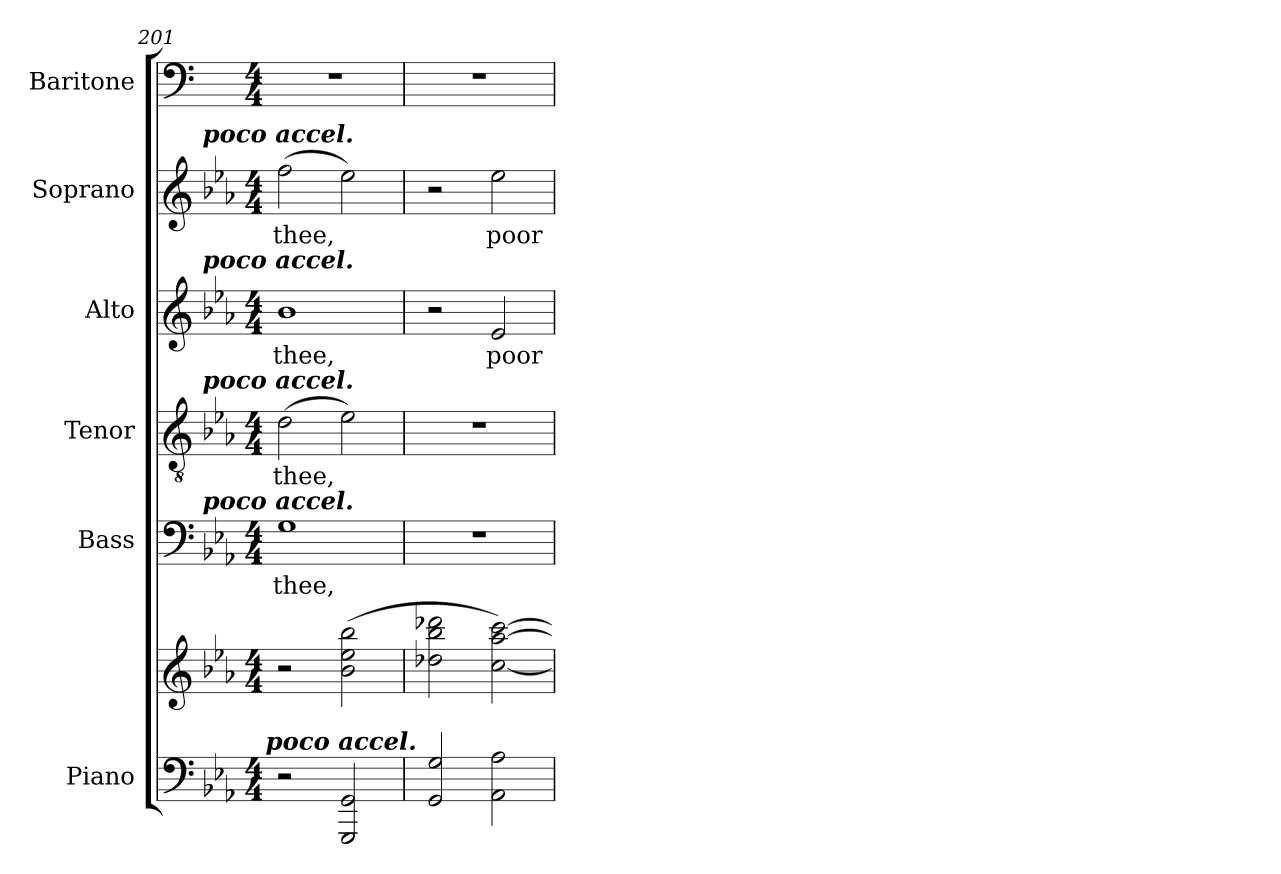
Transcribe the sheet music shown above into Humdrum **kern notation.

**kern	**kern	**kern	**text	**kern	**text	**kern	**text	**kern	**text	**kern
*part6	*part6	*part5	*part5	*part4	*part4	*part3	*part3	*part2	*part2	*part1
*staff7	*staff6	*staff5	*staff5	*staff4	*staff4	*staff3	*staff3	*staff2	*staff2	*staff1
*I"Piano	*	*I"Bass	*	*I"Tenor	*	*I"Alto	*	*I"Soprano	*	*I"Baritone
*	*	*I'B	*	*I'T	*	*I'A	*	*I'S	*	*
*clefF4	*clefG2	*clefF4	*	*clefGv2	*	*clefG2	*	*clefG2	*	*clefF4
*k[b-e-a-]	*k[b-e-a-]	*k[b-e-a-]	*	*k[b-e-a-]	*	*k[b-e-a-]	*	*k[b-e-a-]	*	*k[]
*E-:	*E-:	*E-:	*	*E-:	*	*E-:	*	*E-:	*	*C:
*M4/4	*M4/4	*M4/4	*	*M4/4	*	*M4/4	*	*M4/4	*	*M4/4
=201	=201	=201	=201	=201	=201	=201	=201	=201	=201	=201
!	!	!	!	!	!	!	!	!LO:TX:a:Bi:cj:t=poco accel.	!	!
!	!	!	!	!	!	!LO:TX:a:Bi:cj:t=poco accel.	!	!	!	!
!	!	!	!	!LO:TX:a:Bi:cj:t=poco accel.	!	!	!	!	!	!
!	!	!LO:TX:a:Bi:cj:t=poco accel.	!	!	!	!	!	!	!	!
!	!	!	!LO:LY:b	!	!LO:LY:b	!	!LO:LY:b	!	!LO:LY:b	!
2r	2r	1G	thee,	(>2d	thee,	1b-	thee,	(>2ff	thee,	1r
!LO:TX:a:Bi:cj:t=poco accel.	!	!	!	!	!	!	!	!	!	!
2GGG 2GG	(>2b- 2ee- 2bb-	.	.	2e-)	.	.	.	2ee-)	.	.
=202	=202	=202	=202	=202	=202	=202	=202	=202	=202	=202
2GG 2G	2dd-X 2bb- 2ddd-X	1r	.	1r	.	2r	.	2r	.	1r
!	!	!	!	!	!	!	!LO:LY:b	!	!LO:LY:b	!
2AA- 2A-	[2cc [2aa- [2ccc)	.	.	.	.	2e-	poor	2ee-	poor	.
=	=	=	=	=	=	=	=	=	=	=
*-	*-	*-	*-	*-	*-	*-	*-	*-	*-	*-
